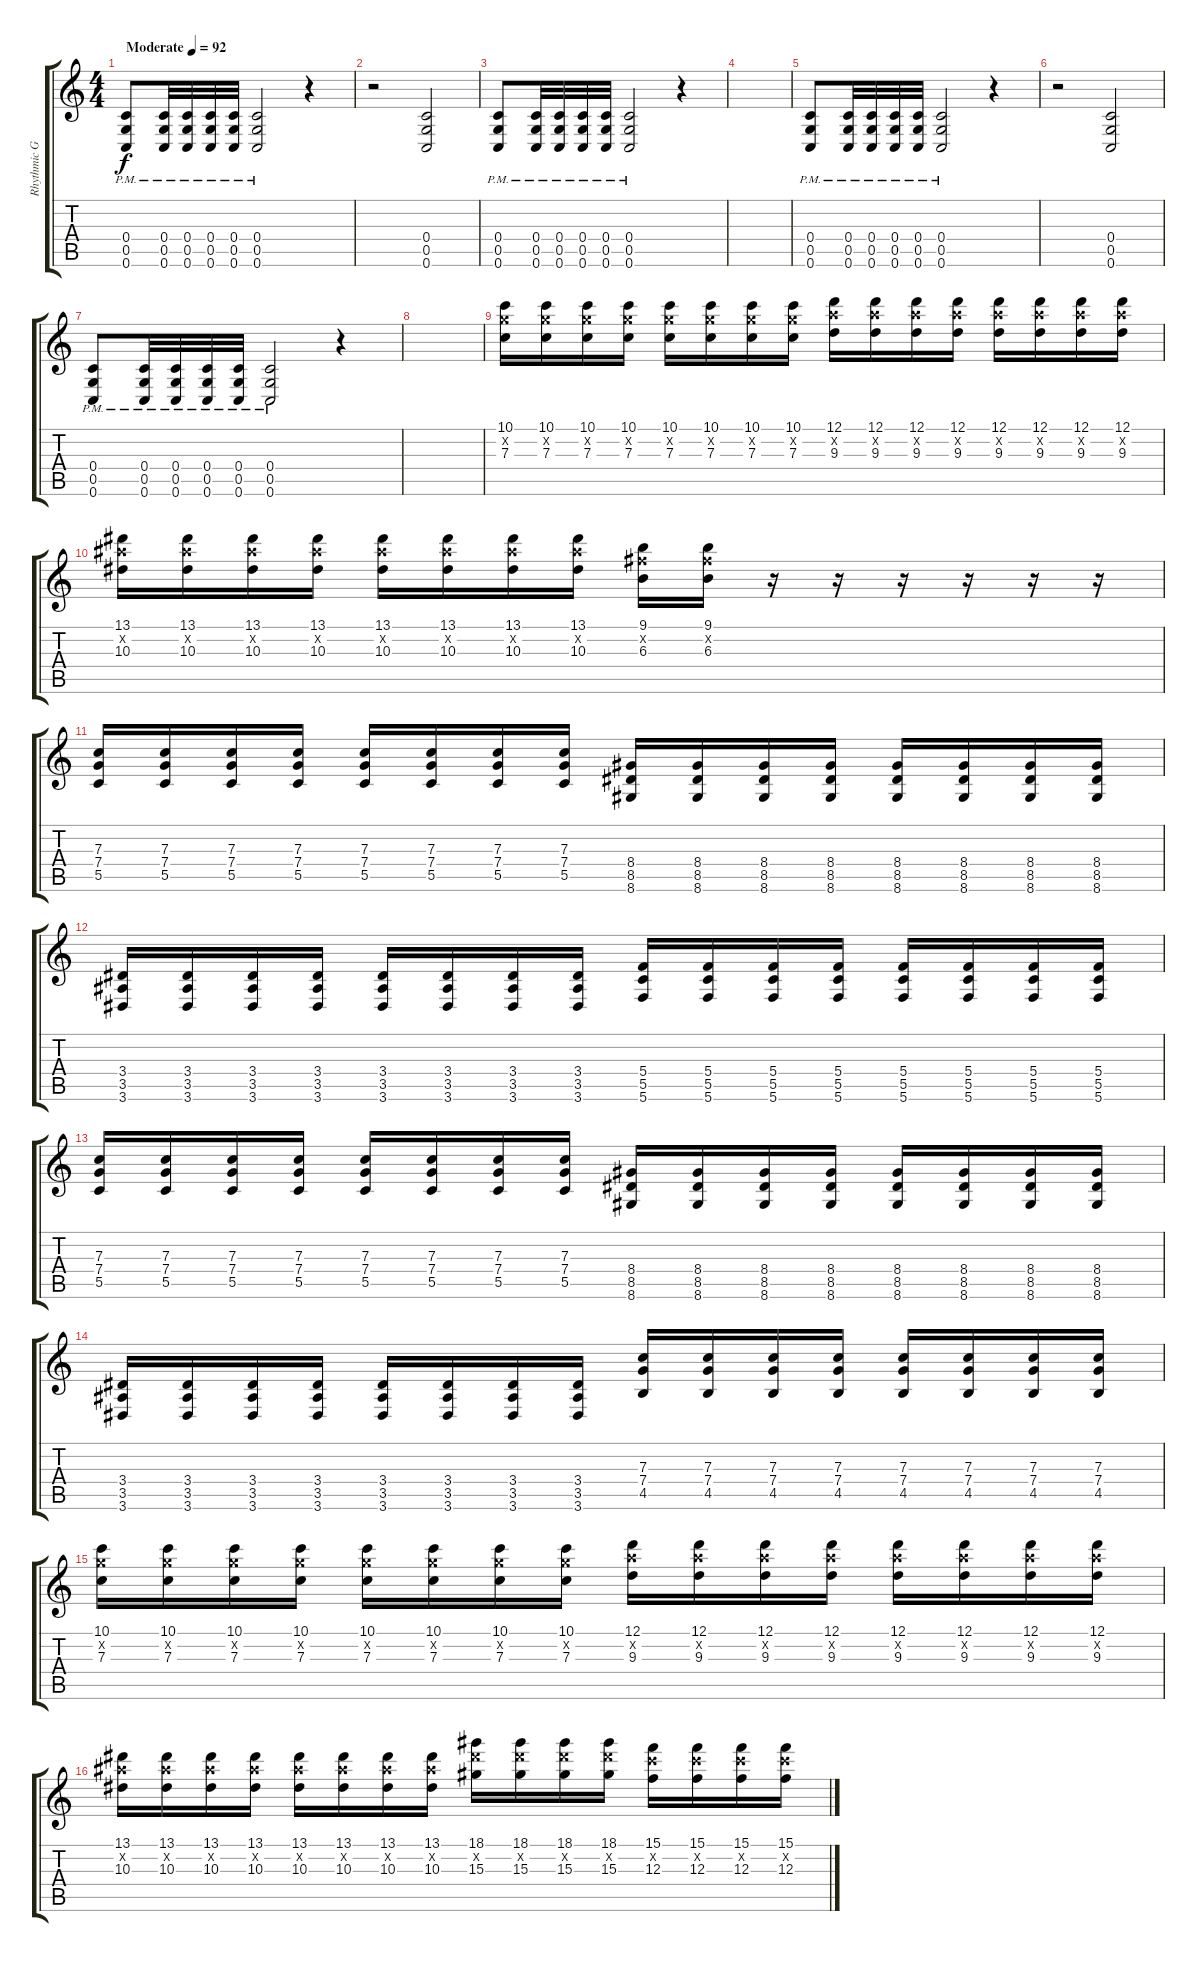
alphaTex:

\track ("Rhythmic Guitar" "Rhythmic G") {instrument distortionguitar}
\staff {score tabs}
\tuning (D4 A3 F3 C3 G2 C2) {hide}
\ts (4 4)
\tempo (92 "Moderate")
\clef g2
\ks c
(0.4{pm} 0.5{pm} 0.6{pm}).8{dy f instrument distortionguitar} (0.4{pm} 0.5{pm} 0.6{pm}).32 (0.4{pm} 0.5{pm} 0.6{pm}).32 (0.4{pm} 0.5{pm} 0.6{pm}).32 (0.4{pm} 0.5{pm} 0.6{pm}).32 (0.4{pm} 0.5{pm} 0.6{pm}).2 r.4 |
r.2{volume 0} (0.4 0.5 0.6).2{volume 7} |
(0.4{pm} 0.5{pm} 0.6{pm}).8 (0.4{pm} 0.5{pm} 0.6{pm}).32 (0.4{pm} 0.5{pm} 0.6{pm}).32 (0.4{pm} 0.5{pm} 0.6{pm}).32 (0.4{pm} 0.5{pm} 0.6{pm}).32 (0.4{pm} 0.5{pm} 0.6{pm}).2 r.4 |
|
(0.4{pm} 0.5{pm} 0.6{pm}).8 (0.4{pm} 0.5{pm} 0.6{pm}).32 (0.4{pm} 0.5{pm} 0.6{pm}).32 (0.4{pm} 0.5{pm} 0.6{pm}).32 (0.4{pm} 0.5{pm} 0.6{pm}).32 (0.4{pm} 0.5{pm} 0.6{pm}).2 r.4 |
r.2{volume 0} (0.4 0.5 0.6).2{volume 7} |
(0.4{pm} 0.5{pm} 0.6{pm}).8 (0.4{pm} 0.5{pm} 0.6{pm}).32 (0.4{pm} 0.5{pm} 0.6{pm}).32 (0.4{pm} 0.5{pm} 0.6{pm}).32 (0.4{pm} 0.5{pm} 0.6{pm}).32 (0.4{pm} 0.5{pm} 0.6{pm}).2 r.4 |
|
(10.1 10.2{x} 7.3).16 (10.1 10.2{x} 7.3).16 (10.1 10.2{x} 7.3).16 (10.1 10.2{x} 7.3).16 (10.1 10.2{x} 7.3).16 (10.1 10.2{x} 7.3).16 (10.1 10.2{x} 7.3).16 (10.1 10.2{x} 7.3).16 (12.1 12.2{x} 9.3).16 (12.1 12.2{x} 9.3).16 (12.1 12.2{x} 9.3).16 (12.1 12.2{x} 9.3).16 (12.1 12.2{x} 9.3).16 (12.1 12.2{x} 9.3).16 (12.1 12.2{x} 9.3).16 (12.1 12.2{x} 9.3).16 |
(13.1 13.2{x} 10.3).16 (13.1 13.2{x} 10.3).16 (13.1 13.2{x} 10.3).16 (13.1 13.2{x} 10.3).16 (13.1 13.2{x} 10.3).16 (13.1 13.2{x} 10.3).16 (13.1 13.2{x} 10.3).16 (13.1 13.2{x} 10.3).16 (9.1 9.2{x} 6.3).16 (9.1 9.2{x} 6.3).16 r.16 r.16 r.16 r.16 r.16 r.16 |
(7.3 7.4 5.5).16 (7.3 7.4 5.5).16 (7.3 7.4 5.5).16 (7.3 7.4 5.5).16 (7.3 7.4 5.5).16 (7.3 7.4 5.5).16 (7.3 7.4 5.5).16 (7.3 7.4 5.5).16 (8.4 8.5 8.6).16 (8.4 8.5 8.6).16 (8.4 8.5 8.6).16 (8.4 8.5 8.6).16 (8.4 8.5 8.6).16 (8.4 8.5 8.6).16 (8.4 8.5 8.6).16 (8.4 8.5 8.6).16 |
(3.4 3.5 3.6).16 (3.4 3.5 3.6).16 (3.4 3.5 3.6).16 (3.4 3.5 3.6).16 (3.4 3.5 3.6).16 (3.4 3.5 3.6).16 (3.4 3.5 3.6).16 (3.4 3.5 3.6).16 (5.4 5.5 5.6).16 (5.4 5.5 5.6).16 (5.4 5.5 5.6).16 (5.4 5.5 5.6).16 (5.4 5.5 5.6).16 (5.4 5.5 5.6).16 (5.4 5.5 5.6).16 (5.4 5.5 5.6).16 |
(7.3 7.4 5.5).16 (7.3 7.4 5.5).16 (7.3 7.4 5.5).16 (7.3 7.4 5.5).16 (7.3 7.4 5.5).16 (7.3 7.4 5.5).16 (7.3 7.4 5.5).16 (7.3 7.4 5.5).16 (8.4 8.5 8.6).16 (8.4 8.5 8.6).16 (8.4 8.5 8.6).16 (8.4 8.5 8.6).16 (8.4 8.5 8.6).16 (8.4 8.5 8.6).16 (8.4 8.5 8.6).16 (8.4 8.5 8.6).16 |
(3.4 3.5 3.6).16 (3.4 3.5 3.6).16 (3.4 3.5 3.6).16 (3.4 3.5 3.6).16 (3.4 3.5 3.6).16 (3.4 3.5 3.6).16 (3.4 3.5 3.6).16 (3.4 3.5 3.6).16 (7.3 7.4 4.5).16 (7.3 7.4 4.5).16 (7.3 7.4 4.5).16 (7.3 7.4 4.5).16 (7.3 7.4 4.5).16 (7.3 7.4 4.5).16 (7.3 7.4 4.5).16 (7.3 7.4 4.5).16 |
(10.1 10.2{x} 7.3).16 (10.1 10.2{x} 7.3).16 (10.1 10.2{x} 7.3).16 (10.1 10.2{x} 7.3).16 (10.1 10.2{x} 7.3).16 (10.1 10.2{x} 7.3).16 (10.1 10.2{x} 7.3).16 (10.1 10.2{x} 7.3).16 (12.1 12.2{x} 9.3).16 (12.1 12.2{x} 9.3).16 (12.1 12.2{x} 9.3).16 (12.1 12.2{x} 9.3).16 (12.1 12.2{x} 9.3).16 (12.1 12.2{x} 9.3).16 (12.1 12.2{x} 9.3).16 (12.1 12.2{x} 9.3).16 |
(13.1 13.2{x} 10.3).16 (13.1 13.2{x} 10.3).16 (13.1 13.2{x} 10.3).16 (13.1 13.2{x} 10.3).16 (13.1 13.2{x} 10.3).16 (13.1 13.2{x} 10.3).16 (13.1 13.2{x} 10.3).16 (13.1 13.2{x} 10.3).16 (18.1 18.2{x} 15.3).16 (18.1 18.2{x} 15.3).16 (18.1 18.2{x} 15.3).16 (18.1 18.2{x} 15.3).16 (15.1 15.2{x} 12.3).16 (15.1 15.2{x} 12.3).16 (15.1 15.2{x} 12.3).16 (15.1 15.2{x} 12.3).16
